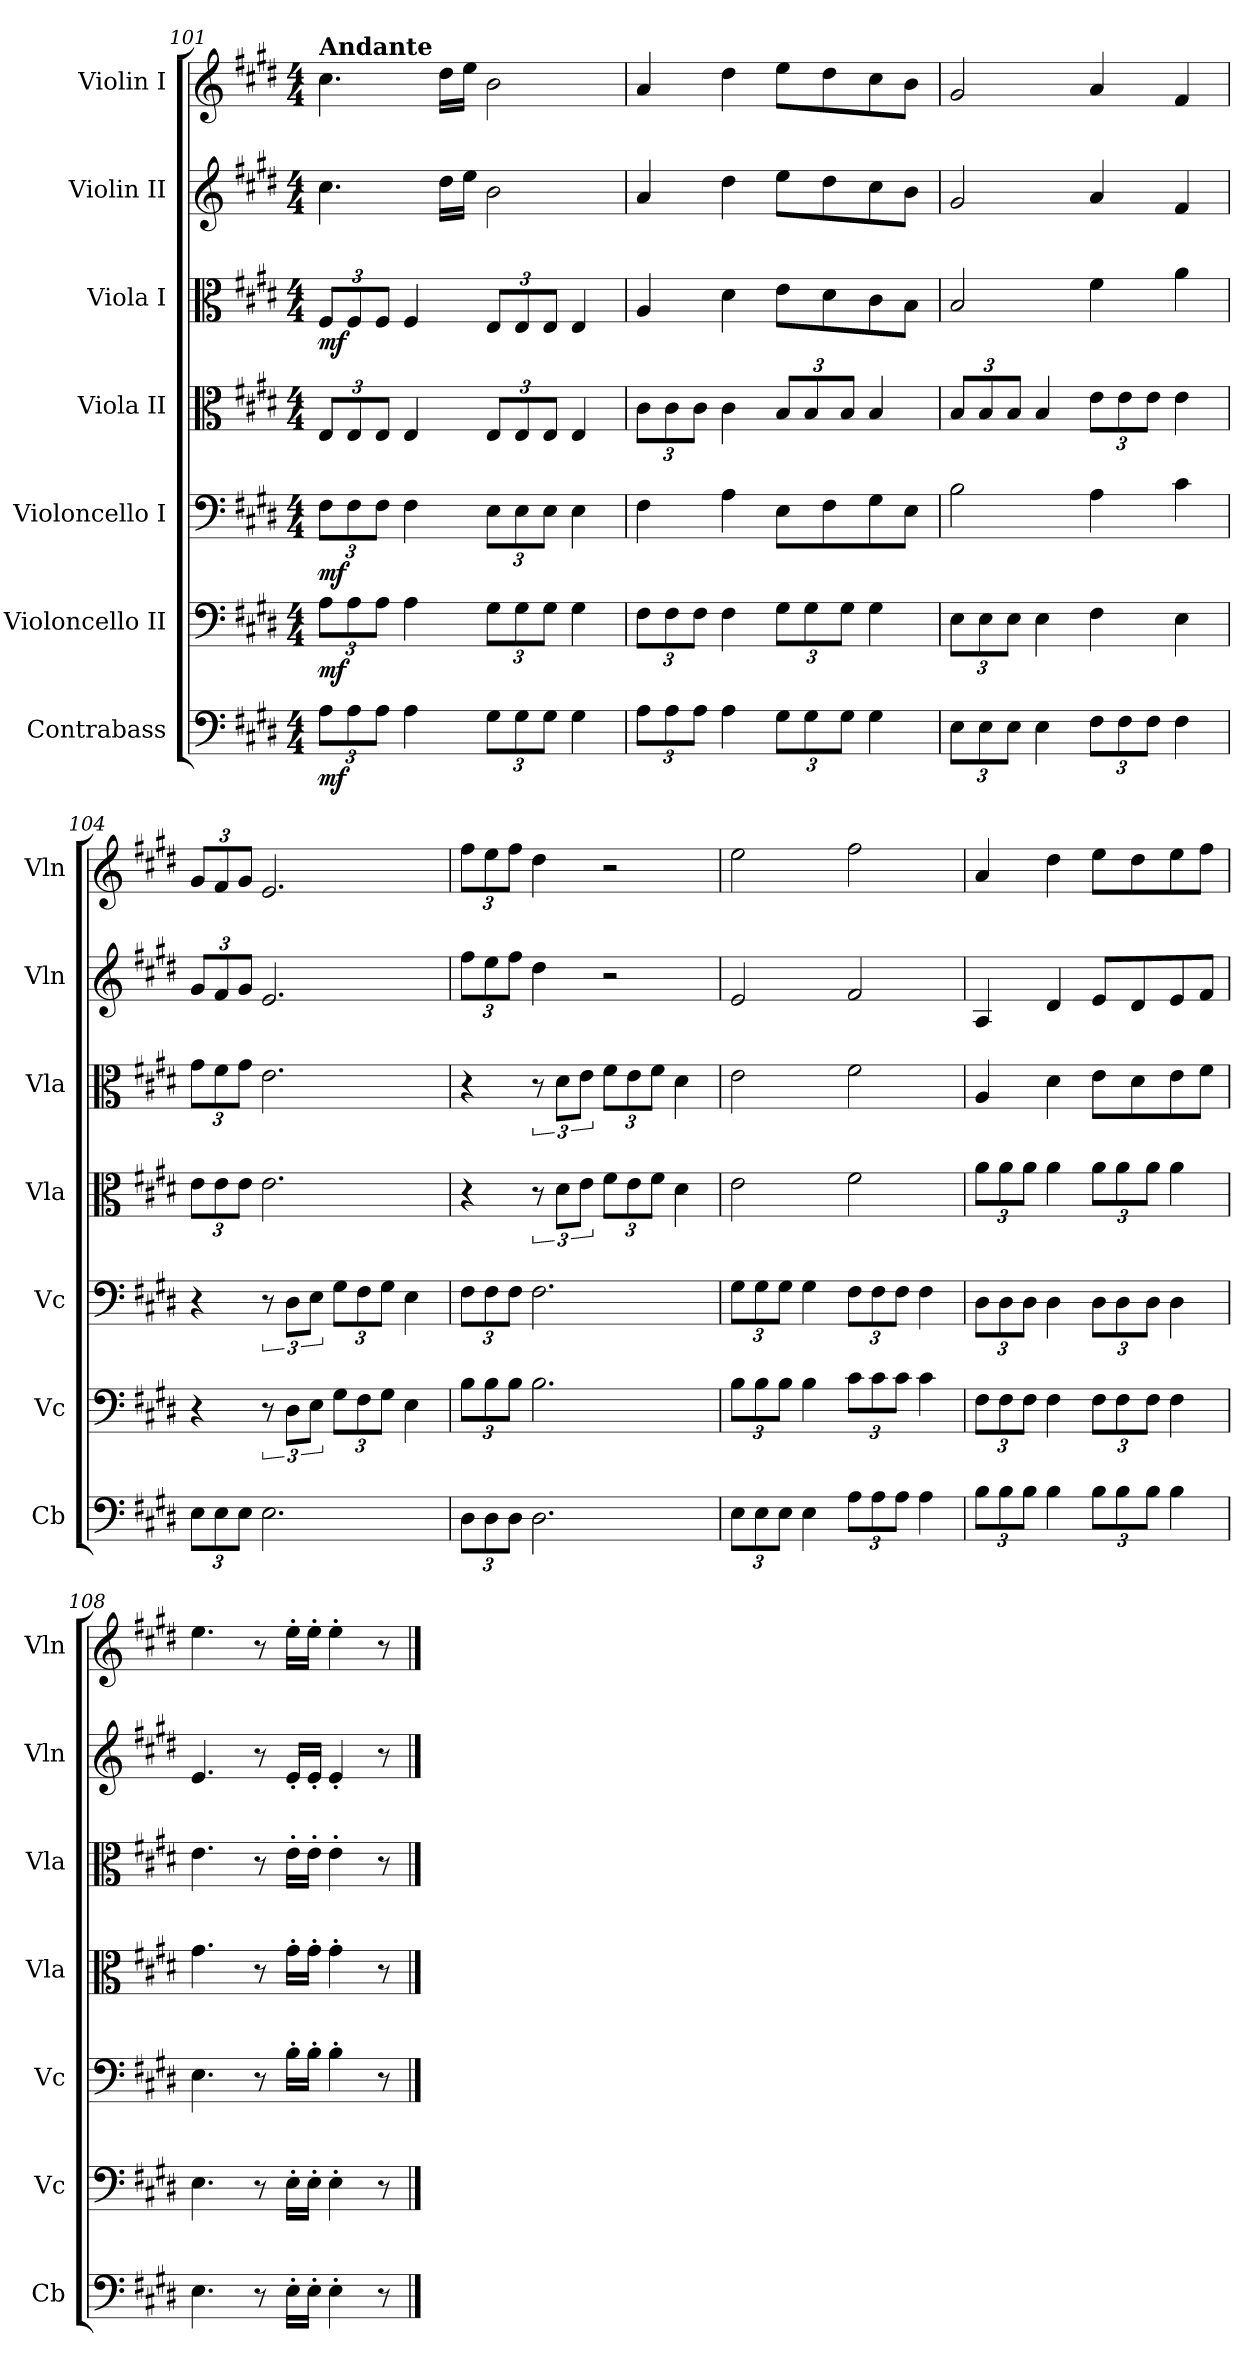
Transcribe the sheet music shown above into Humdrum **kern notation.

**kern	**dynam	**kern	**dynam	**kern	**dynam	**kern	**kern	**dynam	**kern	**kern
*part7	*part7	*part6	*part6	*part5	*part5	*part4	*part3	*part3	*part2	*part1
*staff7	*staff7	*staff6	*staff6	*staff5	*staff5	*staff4	*staff3	*staff3	*staff2	*staff1
*I"Contrabass	*	*I"Violoncello II	*	*I"Violoncello I	*	*I"Viola II	*I"Viola I	*	*I"Violin II	*I"Violin I
*I'Cb	*	*I'Vc	*	*I'Vc	*	*I'Vla	*I'Vla	*	*I'Vln	*I'Vln
*clefF4	*	*clefF4	*	*clefF4	*	*clefC3	*clefC3	*	*clefG2	*clefG2
*ITrd7c12	*	*	*	*	*	*	*	*	*	*
*k[f#c#g#d#]	*	*k[f#c#g#d#]	*	*k[f#c#g#d#]	*	*k[f#c#g#d#]	*k[f#c#g#d#]	*	*k[f#c#g#d#]	*k[f#c#g#d#]
*M4/4	*	*M4/4	*	*M4/4	*	*M4/4	*M4/4	*	*M4/4	*M4/4
*Xbrackettup	*	*Xbrackettup	*	*Xbrackettup	*	*Xbrackettup	*Xbrackettup	*	*	*
=101	=101	=101	=101	=101	=101	=101	=101	=101	=101	=101
!	!	!	!	!	!	!	!	!	!	!LO:TX:a:B:t=Andante
!	!LO:DY:b	!	!LO:DY:b	!	!LO:DY:b	!	!	!LO:DY:b	!	!
12AA\L	mf	12A\L	mf	12F#\L	mf	12E/L	12F#/L	mf	4.cc#\	4.cc#\
12AA\	.	12A\	.	12F#\	.	12E/	12F#/	.	.	.
12AA\J	.	12A\J	.	12F#\J	.	12E/J	12F#/J	.	.	.
4AA\	.	4A\	.	4F#\	.	4E/	4F#/	.	.	.
.	.	.	.	.	.	.	.	.	16dd#\LL	16dd#\LL
.	.	.	.	.	.	.	.	.	16ee\JJ	16ee\JJ
12GG#\L	.	12G#\L	.	12E\L	.	12E/L	12E/L	.	2b\	2b\
12GG#\	.	12G#\	.	12E\	.	12E/	12E/	.	.	.
12GG#\J	.	12G#\J	.	12E\J	.	12E/J	12E/J	.	.	.
4GG#\	.	4G#\	.	4E\	.	4E/	4E/	.	.	.
=102	=102	=102	=102	=102	=102	=102	=102	=102	=102	=102
12AA\L	.	12F#\L	.	4F#\	.	12c#\L	4A/	.	4a/	4a/
12AA\	.	12F#\	.	.	.	12c#\	.	.	.	.
12AA\J	.	12F#\J	.	.	.	12c#\J	.	.	.	.
4AA\	.	4F#\	.	4A\	.	4c#\	4d#\	.	4dd#\	4dd#\
12GG#\L	.	12G#\L	.	8E\L	.	12B/L	8e\L	.	8ee\L	8ee\L
12GG#\	.	12G#\	.	.	.	12B/	.	.	.	.
.	.	.	.	8F#\	.	.	8d#\	.	8dd#\	8dd#\
12GG#\J	.	12G#\J	.	.	.	12B/J	.	.	.	.
4GG#\	.	4G#\	.	8G#\	.	4B/	8c#\	.	8cc#\	8cc#\
.	.	.	.	8E\J	.	.	8B\J	.	8b\J	8b\J
=103	=103	=103	=103	=103	=103	=103	=103	=103	=103	=103
12EE\L	.	12E\L	.	2B\	.	12B/L	2B/	.	2g#/	2g#/
12EE\	.	12E\	.	.	.	12B/	.	.	.	.
12EE\J	.	12E\J	.	.	.	12B/J	.	.	.	.
4EE\	.	4E\	.	.	.	4B/	.	.	.	.
12FF#\L	.	4F#\	.	4A\	.	12e\L	4f#\	.	4a/	4a/
12FF#\	.	.	.	.	.	12e\	.	.	.	.
12FF#\J	.	.	.	.	.	12e\J	.	.	.	.
4FF#\	.	4E\	.	4c#\	.	4e\	4a\	.	4f#/	4f#/
!!LO:PB:g=z
=104	=104	=104	=104	=104	=104	=104	=104	=104	=104	=104
*	*	*	*	*	*	*	*	*	*Xbrackettup	*Xbrackettup
12EE\L	.	4r	.	4r	.	12e\L	12g#\L	.	12g#/L	12g#/L
12EE\	.	.	.	.	.	12e\	12f#\	.	12f#/	12f#/
12EE\J	.	.	.	.	.	12e\J	12g#\J	.	12g#/J	12g#/J
*	*	*brackettup	*	*brackettup	*	*	*	*	*	*
2.EE\	.	12r	.	12r	.	2.e\	2.e\	.	2.e/	2.e/
.	.	12D#\L	.	12D#\L	.	.	.	.	.	.
.	.	12E\J	.	12E\J	.	.	.	.	.	.
*	*	*Xbrackettup	*	*Xbrackettup	*	*	*	*	*	*
.	.	12G#\L	.	12G#\L	.	.	.	.	.	.
.	.	12F#\	.	12F#\	.	.	.	.	.	.
.	.	12G#\J	.	12G#\J	.	.	.	.	.	.
.	.	4E\	.	4E\	.	.	.	.	.	.
=105	=105	=105	=105	=105	=105	=105	=105	=105	=105	=105
12DD#\L	.	12B\L	.	12F#\L	.	4r	4r	.	12ff#\L	12ff#\L
12DD#\	.	12B\	.	12F#\	.	.	.	.	12ee\	12ee\
12DD#\J	.	12B\J	.	12F#\J	.	.	.	.	12ff#\J	12ff#\J
*	*	*	*	*	*	*brackettup	*brackettup	*	*	*
2.DD#\	.	2.B\	.	2.F#\	.	12r	12r	.	4dd#\	4dd#\
.	.	.	.	.	.	12d#\L	12d#\L	.	.	.
.	.	.	.	.	.	12e\J	12e\J	.	.	.
*	*	*	*	*	*	*Xbrackettup	*Xbrackettup	*	*	*
.	.	.	.	.	.	12f#\L	12f#\L	.	2r	2r
.	.	.	.	.	.	12e\	12e\	.	.	.
.	.	.	.	.	.	12f#\J	12f#\J	.	.	.
.	.	.	.	.	.	4d#\	4d#\	.	.	.
=106	=106	=106	=106	=106	=106	=106	=106	=106	=106	=106
12EE\L	.	12B\L	.	12G#\L	.	2e\	2e\	.	2e/	2ee\
12EE\	.	12B\	.	12G#\	.	.	.	.	.	.
12EE\J	.	12B\J	.	12G#\J	.	.	.	.	.	.
4EE\	.	4B\	.	4G#\	.	.	.	.	.	.
12AA\L	.	12c#\L	.	12F#\L	.	2f#\	2f#\	.	2f#/	2ff#\
12AA\	.	12c#\	.	12F#\	.	.	.	.	.	.
12AA\J	.	12c#\J	.	12F#\J	.	.	.	.	.	.
4AA\	.	4c#\	.	4F#\	.	.	.	.	.	.
!!LO:LB:g=z
=107	=107	=107	=107	=107	=107	=107	=107	=107	=107	=107
12BB\L	.	12F#\L	.	12D#\L	.	12a\L	4A/	.	4A/	4a/
12BB\	.	12F#\	.	12D#\	.	12a\	.	.	.	.
12BB\J	.	12F#\J	.	12D#\J	.	12a\J	.	.	.	.
4BB\	.	4F#\	.	4D#\	.	4a\	4d#\	.	4d#/	4dd#\
12BB\L	.	12F#\L	.	12D#\L	.	12a\L	8e\L	.	8e/L	8ee\L
12BB\	.	12F#\	.	12D#\	.	12a\	.	.	.	.
.	.	.	.	.	.	.	8d#\	.	8d#/	8dd#\
12BB\J	.	12F#\J	.	12D#\J	.	12a\J	.	.	.	.
4BB\	.	4F#\	.	4D#\	.	4a\	8e\	.	8e/	8ee\
.	.	.	.	.	.	.	8f#\J	.	8f#/J	8ff#\J
=108	=108	=108	=108	=108	=108	=108	=108	=108	=108	=108
4.EE\	.	4.E\	.	4.E\	.	4.g#\	4.e\	.	4.e/	4.ee\
8r	.	8r	.	8r	.	8r	8r	.	8r	8r
16EE'\LL	.	16E'\LL	.	16B'\LL	.	16g#'\LL	16e'\LL	.	16e'/LL	16ee'\LL
16EE'\JJ	.	16E'\JJ	.	16B'\JJ	.	16g#'\JJ	16e'\JJ	.	16e'/JJ	16ee'\JJ
4EE'\	.	4E'\	.	4B'\	.	4g#'\	4e'\	.	4e'/	4ee'\
8r	.	8r	.	8r	.	8r	8r	.	8r	8r
==	==	==	==	==	==	==	==	==	==	==
*-	*-	*-	*-	*-	*-	*-	*-	*-	*-	*-
